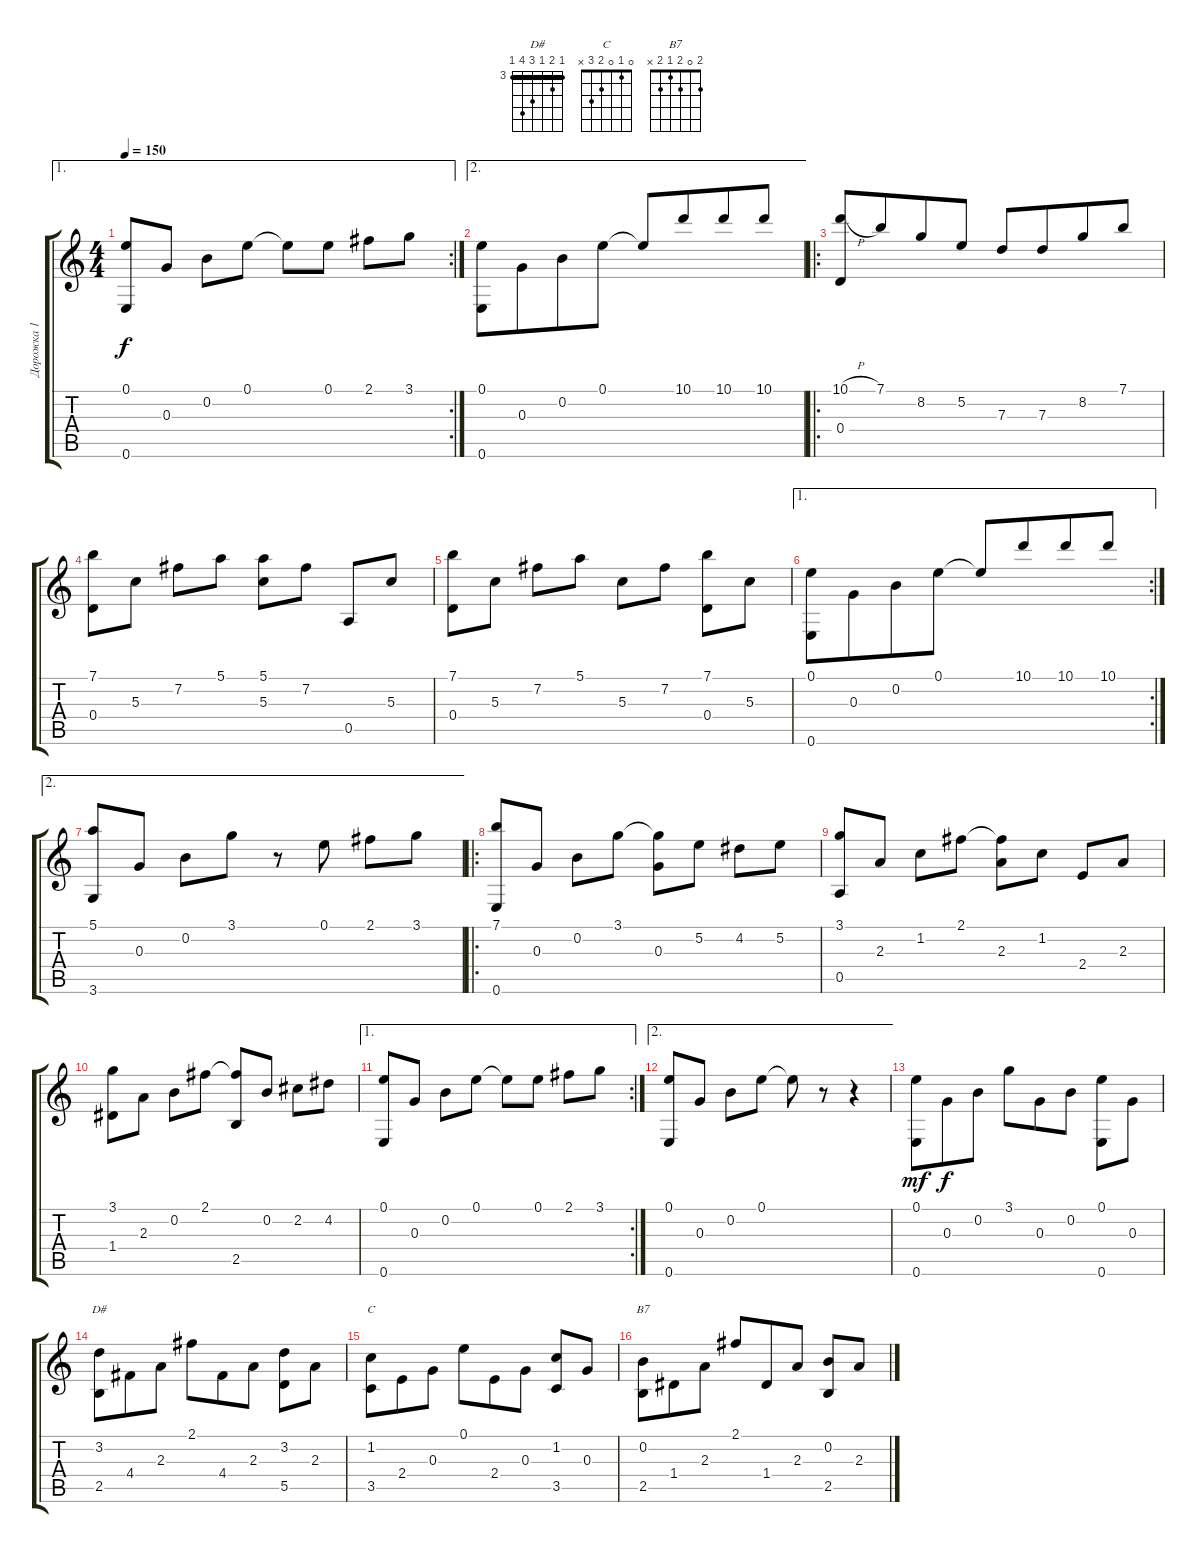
\track ("Дорожка 1" "Дорожка 1") {instrument acousticguitarnylon}
\staff {score tabs}
\tuning (E4 B3 G3 D3 A2 E2) {hide}
\chord ("D#" 3 4 3 5 6 3) {firstfret 3 barre 3}
\chord ("C" 0 1 0 2 3 x)
\chord ("B7" 2 0 2 1 2 x)
\ae 1
\rc 2
\ts (4 4)
\tempo 150
\clef g2
\ks c
(0.1 0.6).8{dy f} 0.3.8 0.2.8 0.1.8 0.1{t}.8 0.1.8 2.1.8 3.1.8 |
\ae 2
(0.1 0.6).8{beam Down} 0.3.8{beam Down beam merge} 0.2.8{beam Down} 0.1.8{beam Down} 0.1{t}.8{beam Up} 10.1.8{beam Up beam merge} 10.1.8{beam Up} 10.1.8{beam Up} |
\ro
(10.1{h} 0.4).8{beam Up} 7.1.8{beam Up beam merge} 8.2.8{beam Up} 5.2.8{beam Up beam split} 7.3.8{beam Up} 7.3.8{beam Up beam merge} 8.2.8{beam Up} 7.1.8{beam Up} |
(7.1 0.4).8 5.3.8 7.2.8 5.1.8 (5.1 5.3).8 7.2.8 0.5.8 5.3.8 |
(7.1 0.4).8 5.3.8 7.2.8 5.1.8 5.3.8 7.2.8 (7.1 0.4).8 5.3.8 |
\ae 1
\rc 2
(0.1 0.6).8{beam Down} 0.3.8{beam Down beam merge} 0.2.8{beam Down} 0.1.8{beam Down} 0.1{t}.8{beam Up} 10.1.8{beam Up beam merge} 10.1.8{beam Up} 10.1.8{beam Up} |
\ae 2
(5.1 3.6).8 0.3.8 0.2.8 3.1.8 r.8 0.1.8 2.1.8 3.1.8 |
\ro
(7.1 0.6).8 0.3.8 0.2.8 3.1.8 (3.1{t} 0.3).8 5.2.8 4.2.8 5.2.8 |
(3.1 0.5).8 2.3.8 1.2.8 2.1.8 (2.1{t} 2.3).8 1.2.8 2.4.8 2.3.8 |
(3.1 1.4).8 2.3.8 0.2.8 2.1.8 (2.1{t} 2.5).8 0.2.8 2.2.8 4.2.8 |
\ae 1
\rc 2
(0.1 0.6).8 0.3.8 0.2.8 0.1.8 0.1{t}.8 0.1.8 2.1.8 3.1.8 |
\ae 2
(0.1 0.6).8 0.3.8 0.2.8 0.1.8 0.1{t}.8 r.8 r.4 |
(0.1 0.6).8{dy mf beam Down} 0.3.8{dy f beam Down beam merge} 0.2.8{beam Down beam split} 3.1.8{beam merge} 0.3.8 0.2.8 (0.1 0.6).8{beam Down} 0.3.8{beam Down} |
(3.2 2.5).8{ch "D#" beam Down} 4.4.8{beam Down beam merge} 2.3.8{beam Down beam split} 2.1.8{beam Down beam merge} 4.4.8{beam Down} 2.3.8{beam Down} (3.2 5.5).8{beam Down} 2.3.8{beam Down} |
(1.2 3.5).8{ch "C" beam Down} 2.4.8{beam Down beam merge} 0.3.8{beam Down beam split} 0.1.8{beam Down beam merge} 2.4.8{beam Down} 0.3.8{beam Down} (1.2 3.5).8 0.3.8 |
(0.2 2.5).8{ch "B7" beam Down} 1.4.8{beam Down beam merge} 2.3.8{beam Down beam split} 2.1.8{beam merge} 1.4.8 2.3.8 (0.2 2.5).8 2.3.8
